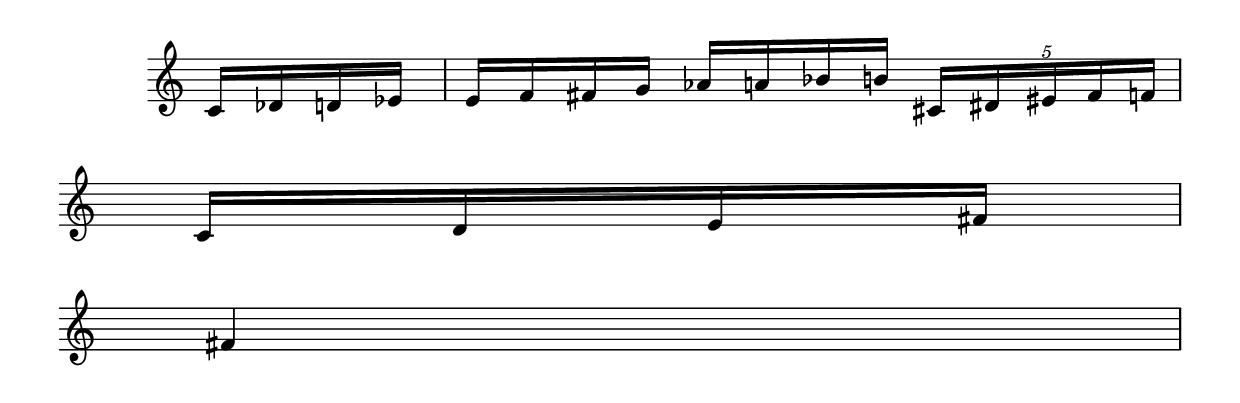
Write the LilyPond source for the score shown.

#(ly:set-option 'midi-extension "mid")
\version "2.12.3"
\include "english.ly"
\header{


}
%{

%}
melody = {
\once \override Staff.TimeSignature #'stencil = ##f
\clef treble
\key c \major


 \partial 4*1 c'16[ df'16 d'16 ef'16] e'16[ f'16 fs'16 g'16] af'16[ a'16 bf'16 b'16] \times 4/5{ cs'16[ ds'16 es'16 fs'16 f'16] }  \bar "|"  \break
\grace s64 \partial 4*1 cs'16[ ds'16 es'16 fs'16] \break
\grace s64 \partial 4*1 fs'4 \break

}


text = \lyricmode {
                      
}

\score{

<<
\new Voice = "one" {
\melody
}
\new Lyrics \lyricsto "one" \text
>>
\layout {
\context {
\Score
\remove "Bar_number_engraver"
}
}
\midi {
\context {
\Score
tempoWholesPerMinute = #(ly:make-moment 200 4)
}
}
}